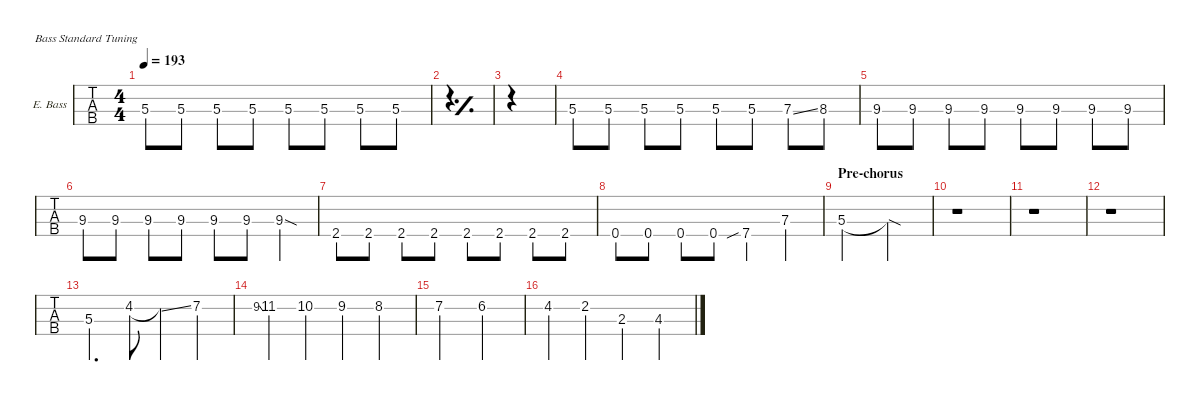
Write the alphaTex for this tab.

\defaultSystemsLayout 4
\hideDynamics
\bracketExtendMode nobrackets
\firstSystemTrackNameOrientation horizontal
\track ("Ele. Bass" "E. Bass") {defaultSystemsLayout 4 instrument electricbassfinger}
\staff {tabs}
\tuning (G2 D2 A1 E1)
\ts (4 4)
\tempo 193
\clef f4
\ks a
5.3{acc forcenatural}.8{dy f} 5.3{acc forcenatural}.8 5.3{acc forcenatural}.8 5.3{acc forcenatural}.8 5.3{acc forcenatural}.8 5.3{acc forcenatural}.8 5.3{acc forcenatural}.8 5.3{acc forcenatural}.8 |
\simile simple
|
|
\simile none
5.3{acc forcenatural}.8 5.3{acc forcenatural}.8 5.3{acc forcenatural}.8 5.3{acc forcenatural}.8 5.3{acc forcenatural}.8 5.3{acc forcenatural}.8 7.3{ss acc forcenatural}.8 8.3{acc forcenatural}.8 |
9.3{acc #}.8 9.3{acc #}.8 9.3{acc #}.8 9.3{acc #}.8 9.3{acc #}.8 9.3{acc #}.8 9.3{acc #}.8 9.3{acc #}.8 |
9.3{acc #}.8 9.3{acc #}.8 9.3{acc #}.8 9.3{acc #}.8 9.3{acc #}.8 9.3{acc #}.8 9.3{sod acc #}.4 |
2.4{acc #}.8 2.4{acc #}.8 2.4{acc #}.8 2.4{acc #}.8 2.4{acc #}.8 2.4{acc #}.8 2.4{acc #}.8 2.4{acc #}.8 |
0.4{acc forcenatural}.8 0.4{acc forcenatural}.8 0.4{acc forcenatural}.8 0.4{acc forcenatural}.8 7.4{sib acc forcenatural}.4 7.3{acc forcenatural}.4 |
\section ("" "Pre-chorus")
5.3{acc forcenatural}.2 5.3{sod t acc forcenatural}.2 |
r.1 |
r.1 |
r.1 |
5.3{acc forcenatural}.4{d} 4.2{acc #}.8 4.2{ss t acc #}.4 7.2{acc forcenatural}.4 |
9.2{ss acc forcenatural}.8{gr} 11.2{acc #}.4 10.2{acc forcenatural}.4 9.2{acc forcenatural}.4 8.2{acc #}.4 |
7.2{acc forcenatural}.2 6.2{acc #}.2 |
4.2{acc #}.4 2.2{acc forcenatural}.4 2.3{acc forcenatural}.4 4.3{acc #}.4
